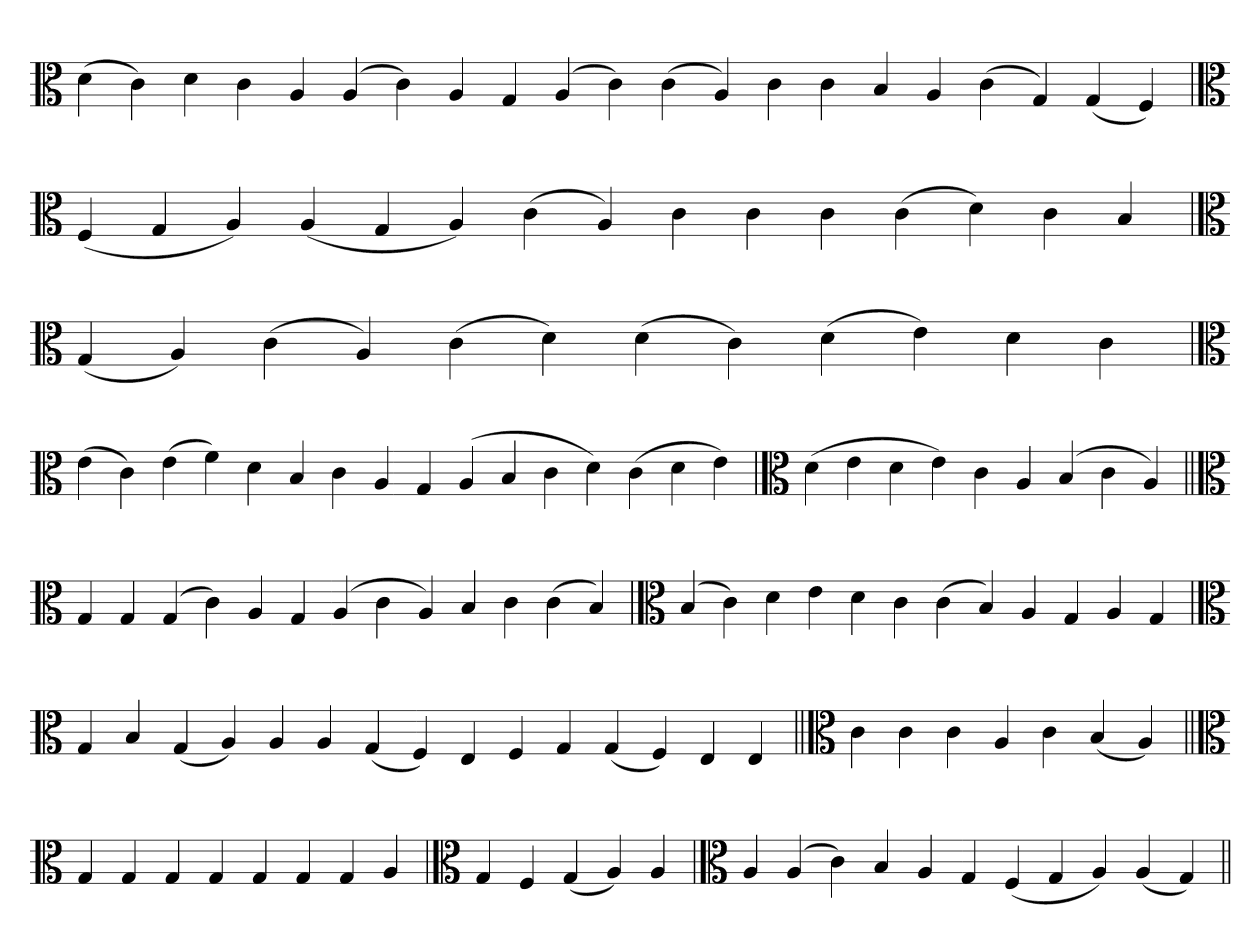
**kern
*part1
*staff1
*clefC3
=
(4d
4c)
4d
4c
4A
(4A
4c)
4A
4G
(4A
4c)
(4c
4A)
4c
4c
4B
4A
(4c
4G)
(4G
4F)
=
*clefC3
(4F
4G
4A)
(4A
4G
4A)
(4c
4A)
4c
4c
4c
(4c
4d)
4c
4B
='
*clefC3
(4G
4A)
(4c
4A)
(4c
4d)
(4d
4c)
(4d
4e)
4d
4c
=`
*clefC3
(4e
4c)
(4e
4f)
4d
4B
4c
4A
4G
(4A
4B
4c
4d)
(4c
4d
4e)
=`
*clefC3
(4d
4e
4d
4e)
4c
4A
(4B
4c
4A)
=||
*clefC3
4G
4G
(4G
4c)
4A
4G
(4A
4c
4A)
4B
4c
(4c
4B)
=`
*clefC3
(4B
4c)
4d
4e
4d
4c
(4c
4B)
4A
4G
4A
4G
='
*clefC3
4G
4B
(4G
4A)
4A
4A
(4G
4F)
4E
4F
4G
(4G
4F)
4E
4E
=||
*clefC3
4c
4c
4c
4A
4c
(4B
4A)
=||
*clefC3
4G
4G
4G
4G
4G
4G
4G
4A
=`
*clefC3
4G
4F
(4G
4A)
4A
=`
*clefC3
4A
(4A
4c)
4B
4A
4G
(4F
4G
4A)
(4A
4G)
=||
*-
